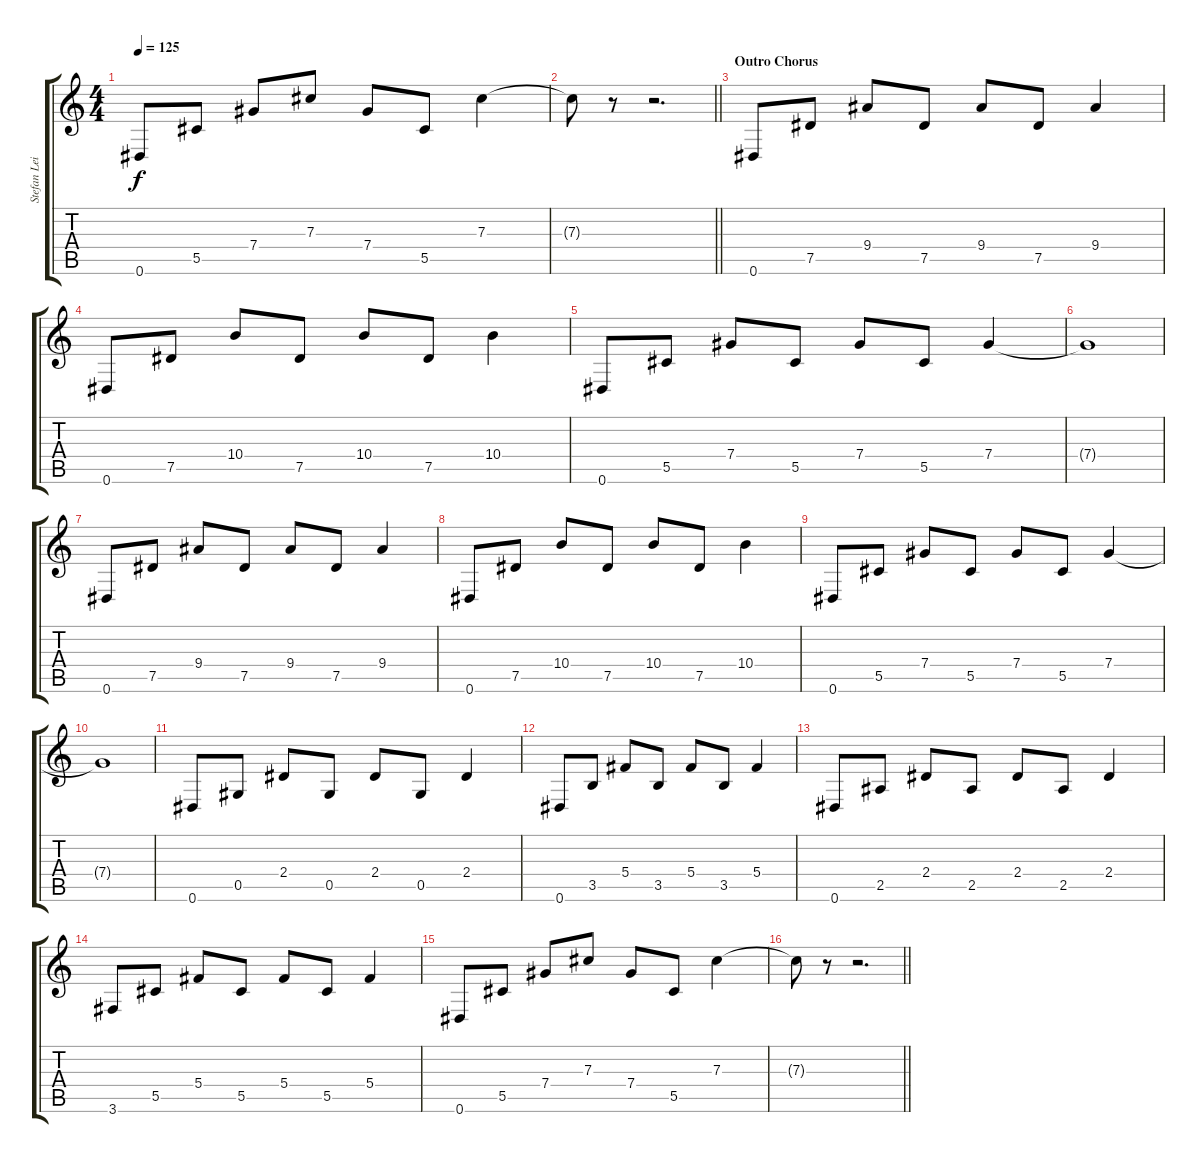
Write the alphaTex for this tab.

\track ("Stefan Leibing" "Stefan Lei") {instrument distortionguitar}
\staff {score tabs}
\tuning (Eb4 Bb3 Gb3 Db3 Ab2 Eb2) {hide}
\ts (4 4)
\tempo 125
\clef g2
\ks c
0.6.8{dy f} 5.5.8 7.4.8 7.3.8 7.4.8 5.5.8 7.3.4 |
\barLineRight lightlight
7.3{t}.8 r.8 r.2{d} |
\section ("" "Outro Chorus")
0.6.8 7.5.8 9.4.8 7.5.8 9.4.8 7.5.8 9.4.4 |
0.6.8 7.5.8 10.4.8 7.5.8 10.4.8 7.5.8 10.4.4 |
0.6.8 5.5.8 7.4.8 5.5.8 7.4.8 5.5.8 7.4.4 |
7.4{t}.1 |
0.6.8 7.5.8 9.4.8 7.5.8 9.4.8 7.5.8 9.4.4 |
0.6.8 7.5.8 10.4.8 7.5.8 10.4.8 7.5.8 10.4.4 |
0.6.8 5.5.8 7.4.8 5.5.8 7.4.8 5.5.8 7.4.4 |
7.4{t}.1 |
0.6.8 0.5.8 2.4.8 0.5.8 2.4.8 0.5.8 2.4.4 |
0.6.8 3.5.8 5.4.8 3.5.8 5.4.8 3.5.8 5.4.4 |
0.6.8 2.5.8 2.4.8 2.5.8 2.4.8 2.5.8 2.4.4 |
3.6.8 5.5.8 5.4.8 5.5.8 5.4.8 5.5.8 5.4.4 |
0.6.8 5.5.8 7.4.8 7.3.8 7.4.8 5.5.8 7.3.4 |
\barLineRight lightlight
7.3{t}.8 r.8 r.2{d}
